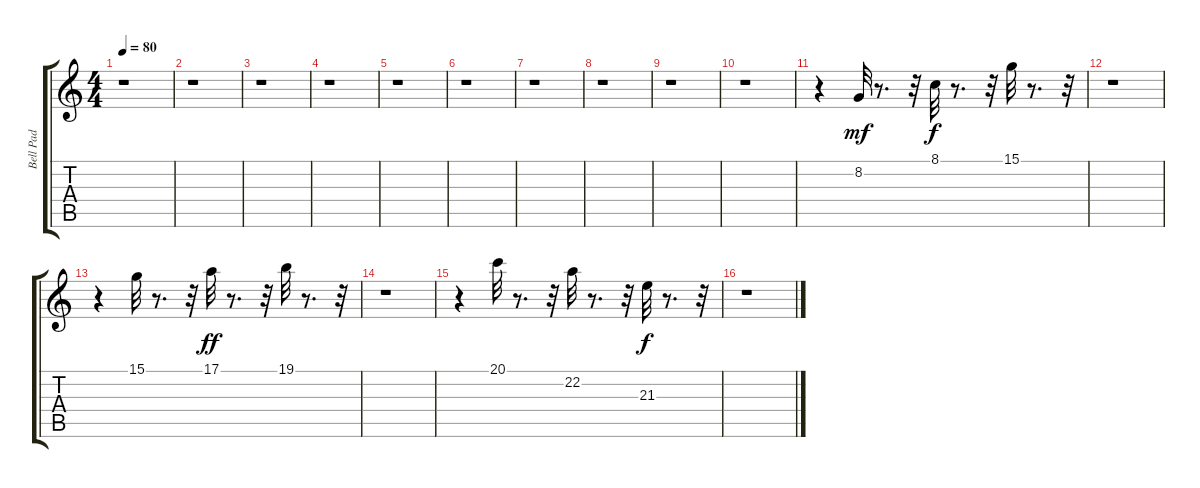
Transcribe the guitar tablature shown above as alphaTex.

\track ("Bell Pad" "Bell Pad") {instrument pad1newage}
\staff {score tabs}
\tuning (E4 B3 G3 D3 A2 E2) {hide}
\ts (4 4)
\tempo 80
\clef g2
\ks c
r.1{dy mf} |
r.1 |
r.1 |
r.1 |
r.1 |
r.1 |
r.1 |
r.1 |
r.1 |
r.1 |
r.4 8.2.32 r.8{d} r.32 8.1.32{dy f} r.8{d} r.32 15.1.32 r.8{d} r.32 |
r.1 |
r.4 15.1.32 r.8{d} r.32 17.1.32{dy ff} r.8{d} r.32 19.1.32 r.8{d} r.32 |
r.1 |
r.4 20.1.32 r.8{d} r.32 22.2.32 r.8{d} r.32 21.3.32{dy f} r.8{d} r.32 |
r.1
